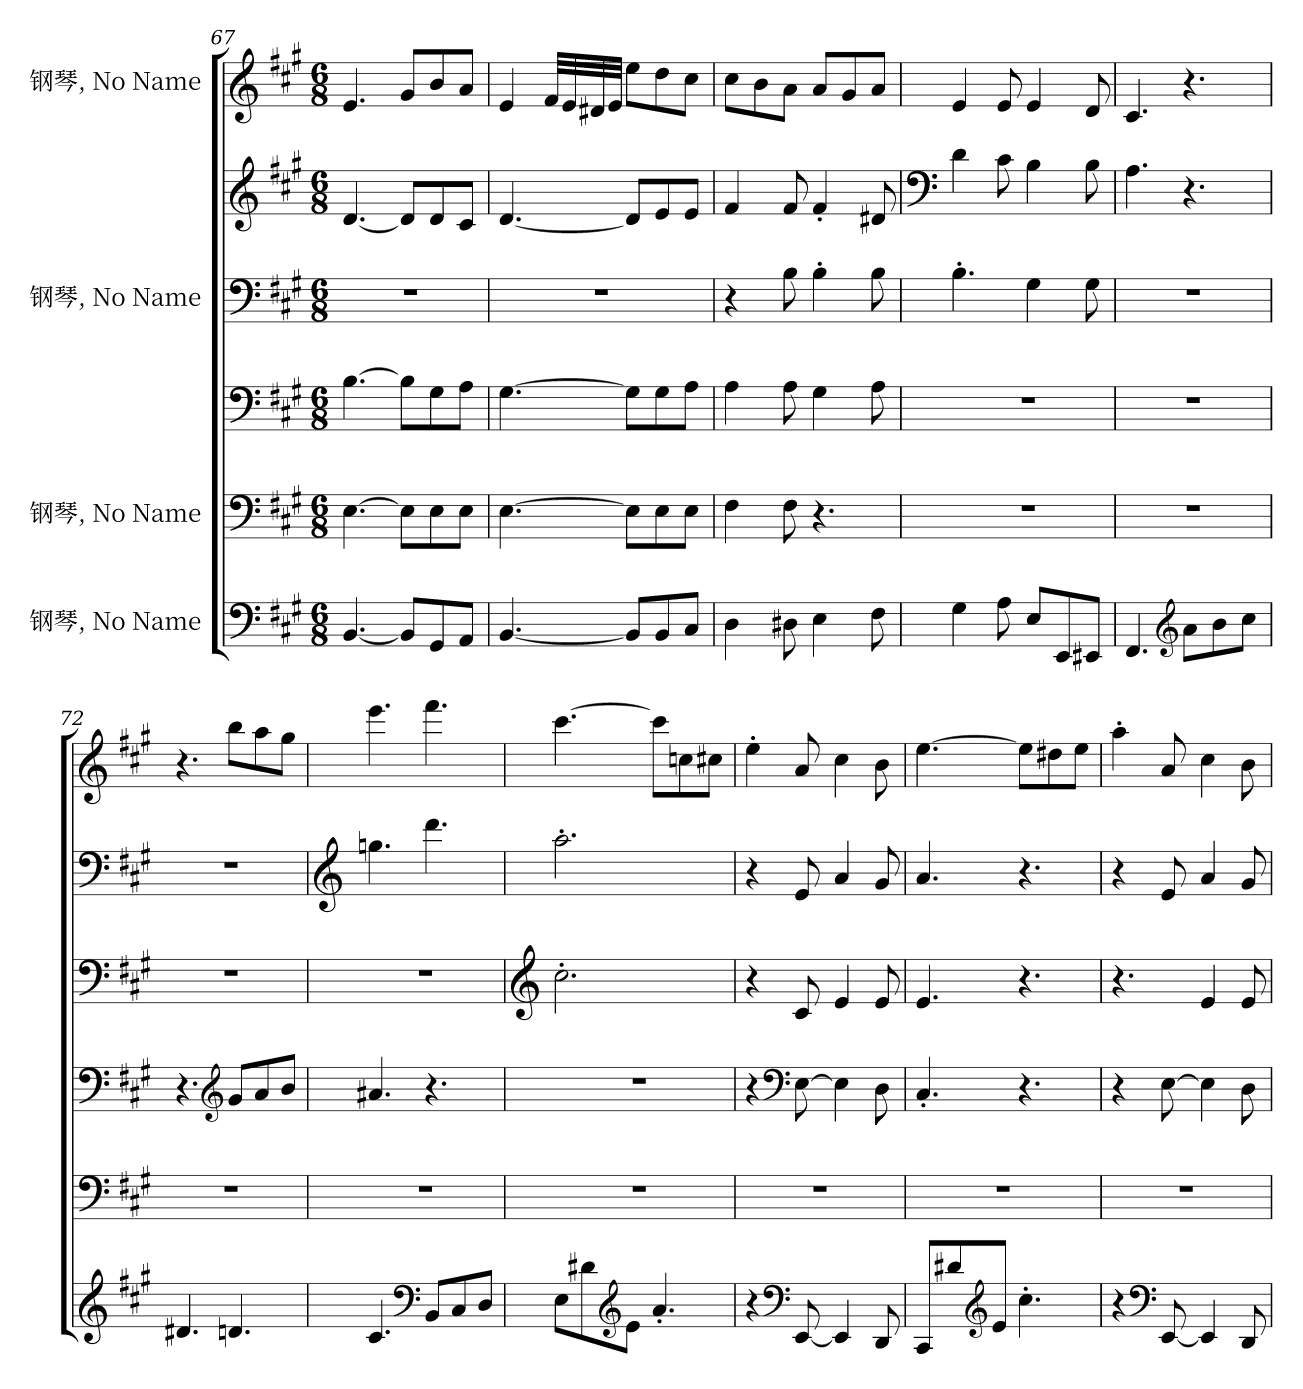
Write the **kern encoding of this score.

**kern	**kern	**kern	**kern	**kern	**kern
*part4	*part3	*part3	*part2	*part2	*part1
*staff6	*staff5	*staff4	*staff3	*staff2	*staff1
*I"钢琴, No Name	*I"钢琴, No Name	*	*I"钢琴, No Name	*	*I"钢琴, No Name
*clefF4	*clefF4	*clefF4	*clefF4	*clefG2	*clefG2
*k[f#c#g#]	*k[f#c#g#]	*k[f#c#g#]	*k[f#c#g#]	*k[f#c#g#]	*k[f#c#g#]
*M6/8	*M6/8	*M6/8	*M6/8	*M6/8	*M6/8
*MM98	*MM98	*MM98	*MM98	*MM98	*MM98
=67	=67	=67	=67	=67	=67
[4.BB/	[4.E\	[4.B\	2.r	[4.d/	4.e/
8BB/L]	8E\L]	8B\L]	.	8d/L]	8g#/L
8GG#/	8E\	8G#\	.	8d/	8b/
8AA/J	8E\J	8A\J	.	8c#/J	8a/J
=68	=68	=68	=68	=68	=68
*	*	*	*	*	*MM98
[4.BB/	[4.E\	[4.G#\	2.r	[4.d/	4e/
.	.	.	.	.	32f#/LLL
.	.	.	.	.	32e/
.	.	.	.	.	32d#X/
.	.	.	.	.	32e/JJJ
8BB/L]	8E\L]	8G#\L]	.	8d/L]	8ee\L
8BB/	8E\	8G#\	.	8e/	8dd\
8C#/J	8E\J	8A\J	.	8e/J	8cc#\J
=69	=69	=69	=69	=69	=69
*	*	*	*	*	*MM98
4D\	4F#\	4A\	4r	4f#/	8cc#\L
.	.	.	.	.	8b\
8D#X\	8F#\	8A\	8B\	8f#/	8a\J
4E\	4.r	4G#\	4B'\	4f#'/	8a/L
.	.	.	.	.	8g#/
*	*	*	*	*	*MM94
8F#\	.	8A\	8B\	8d#X/	8a/J
!!LO:PB:g=z
=70	=70	=70	=70	=70	=70
*	*	*	*	*clefF4	*
4G#\	2.r	2.r	4.B'\	4d\	4e/
8A\	.	.	.	8c#\	8e/
8E/L	.	.	4G#\	4B\	4e/
8EE/	.	.	.	.	.
8EE#X/J	.	.	8G#\	8B\	8d/
=71	=71	=71	=71	=71	=71
*	*	*	*	*	*MM87
4.FF#/	2.r	2.r	2.r	4.A\	4.c#/
*clefG2	*	*	*	*	*
*	*	*	*	*	*MM96
8a\L	.	.	.	4.r	4.r
8b\	.	.	.	.	.
8cc#\J	.	.	.	.	.
=72	=72	=72	=72	=72	=72
4.d#X/	2.r	4.r	2.r	2.r	4.r
*	*	*clefG2	*	*	*
*	*	*	*	*	*MM96
4.dn/	.	8g#/L	.	.	8bb\L
.	.	8a/	.	.	8aa\
.	.	8b/J	.	.	8gg#\J
=73	=73	=73	=73	=73	=73
*	*	*	*	*clefG2	*
4.c#/	2.r	4.a#X/	2.r	4.ggn\	4.eee\
*clefF4	*	*	*	*	*
8BB/L	.	4.r	.	4.ddd\	4.fff#\
8C#/	.	.	.	.	.
8D/J	.	.	.	.	.
!!LO:LB:g=z
=74	=74	=74	=74	=74	=74
*	*	*	*clefG2	*	*
8E\L	2.r	2.r	2.cc#'\	2.aa'\	[4.ccc#\
8d#X\	.	.	.	.	.
*clefG2	*	*	*	*	*
8e\J	.	.	.	.	.
4.a'/	.	.	.	.	8ccc#\L]
.	.	.	.	.	8ccn\
.	.	.	.	.	8cc#X\J
=75	=75	=75	=75	=75	=75
4r	2.r	4r	4r	4r	4ee'\
*clefF4	*	*clefF4	*	*	*
*	*	*	*	*	*MM96
[8EE/	.	[8E\	8c#/	8e/	8a/
4EE/]	.	4E\]	4e/	4a/	4cc#\
8DD/	.	8D\	8e/	8g#/	8b\
=76	=76	=76	=76	=76	=76
*	*	*	*	*	*MM98
8CC#/L	2.r	4.C#'/	4.e/	4.a/	[4.ee\
8d#X/	.	.	.	.	.
*clefG2	*	*	*	*	*
8e/J	.	.	.	.	.
4.cc#'\	.	4.r	4.r	4.r	8ee\L]
.	.	.	.	.	8dd#X\
.	.	.	.	.	8ee\J
=77	=77	=77	=77	=77	=77
*	*	*	*	*	*MM94
4r	2.r	4r	4.r	4r	4aa'\
*clefF4	*	*	*	*	*
*	*	*	*	*	*MM96
[8EE/	.	[8E\	.	8e/	8a/
4EE/]	.	4E\]	4e/	4a/	4cc#\
8DD/	.	8D\	8e/	8g#/	8b\
=	=	=	=	=	=
*-	*-	*-	*-	*-	*-
